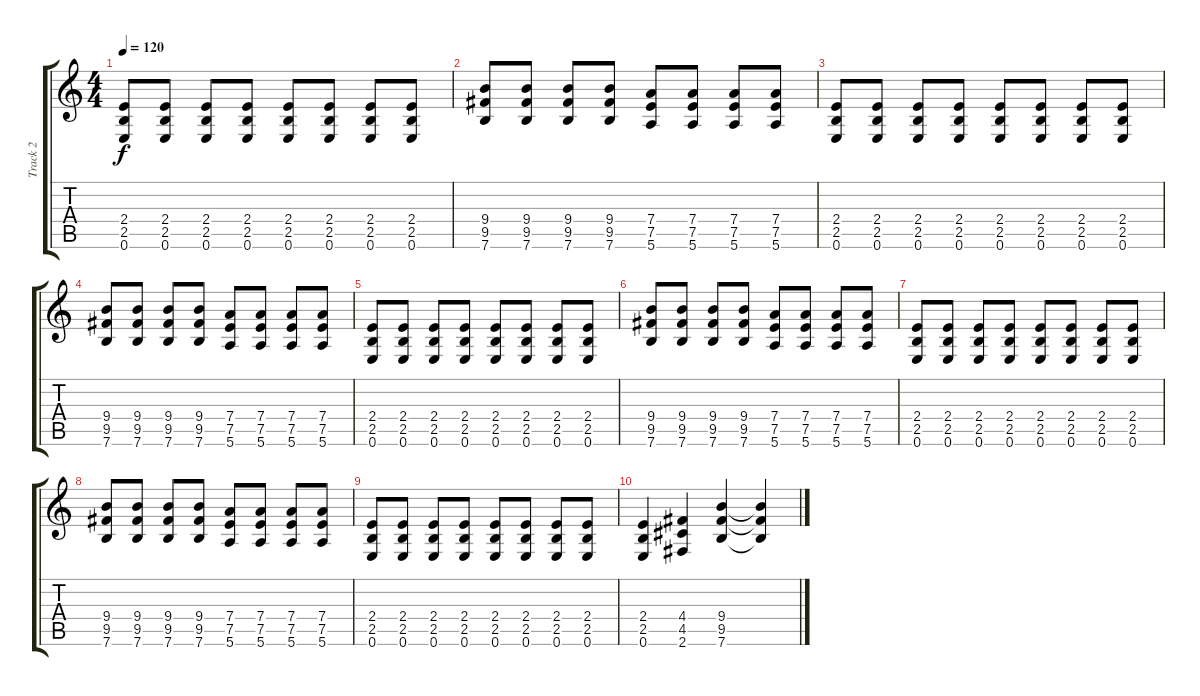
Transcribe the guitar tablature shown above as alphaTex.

\track ("Track 2" "Track 2") {instrument distortionguitar}
\staff {score tabs}
\tuning (E4 B3 G3 D3 A2 E2) {hide}
\ts (4 4)
\tempo 120
\clef g2
\ks c
(2.4 2.5 0.6).8{dy f} (2.4 2.5 0.6).8 (2.4 2.5 0.6).8 (2.4 2.5 0.6).8 (2.4 2.5 0.6).8 (2.4 2.5 0.6).8 (2.4 2.5 0.6).8 (2.4 2.5 0.6).8 |
(9.4 9.5 7.6).8 (9.4 9.5 7.6).8 (9.4 9.5 7.6).8 (9.4 9.5 7.6).8 (7.4 7.5 5.6).8 (7.4 7.5 5.6).8 (7.4 7.5 5.6).8 (7.4 7.5 5.6).8 |
(2.4 2.5 0.6).8 (2.4 2.5 0.6).8 (2.4 2.5 0.6).8 (2.4 2.5 0.6).8 (2.4 2.5 0.6).8 (2.4 2.5 0.6).8 (2.4 2.5 0.6).8 (2.4 2.5 0.6).8 |
(9.4 9.5 7.6).8 (9.4 9.5 7.6).8 (9.4 9.5 7.6).8 (9.4 9.5 7.6).8 (7.4 7.5 5.6).8 (7.4 7.5 5.6).8 (7.4 7.5 5.6).8 (7.4 7.5 5.6).8 |
(2.4 2.5 0.6).8 (2.4 2.5 0.6).8 (2.4 2.5 0.6).8 (2.4 2.5 0.6).8 (2.4 2.5 0.6).8 (2.4 2.5 0.6).8 (2.4 2.5 0.6).8 (2.4 2.5 0.6).8 |
(9.4 9.5 7.6).8 (9.4 9.5 7.6).8 (9.4 9.5 7.6).8 (9.4 9.5 7.6).8 (7.4 7.5 5.6).8 (7.4 7.5 5.6).8 (7.4 7.5 5.6).8 (7.4 7.5 5.6).8 |
(2.4 2.5 0.6).8 (2.4 2.5 0.6).8 (2.4 2.5 0.6).8 (2.4 2.5 0.6).8 (2.4 2.5 0.6).8 (2.4 2.5 0.6).8 (2.4 2.5 0.6).8 (2.4 2.5 0.6).8 |
(9.4 9.5 7.6).8 (9.4 9.5 7.6).8 (9.4 9.5 7.6).8 (9.4 9.5 7.6).8 (7.4 7.5 5.6).8 (7.4 7.5 5.6).8 (7.4 7.5 5.6).8 (7.4 7.5 5.6).8 |
(2.4 2.5 0.6).8 (2.4 2.5 0.6).8 (2.4 2.5 0.6).8 (2.4 2.5 0.6).8 (2.4 2.5 0.6).8 (2.4 2.5 0.6).8 (2.4 2.5 0.6).8 (2.4 2.5 0.6).8 |
(2.4 2.5 0.6).4 (4.4 4.5 2.6).4 (9.4 9.5 7.6).4 (9.4{t} 9.5{t} 7.6{t}).4
